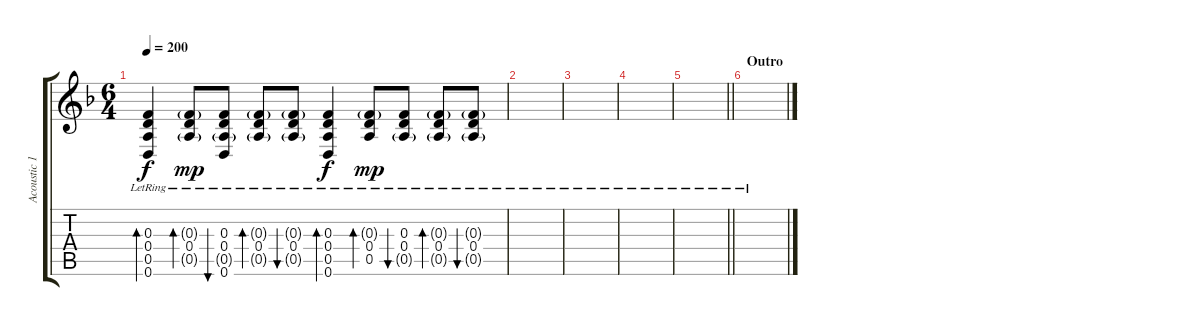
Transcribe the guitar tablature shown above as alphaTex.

\track ("Acoustic 12-string" "Acoustic 1") {instrument acousticguitarsteel}
\staff {score tabs}
\tuning (D4 A3 F3 D3 A2 D2) {hide}
\ts (6 4)
\tempo 200
\clef g2
\ks f
(0.3{lr} 0.4{lr} 0.5{lr} 0.6{lr}).4{bd 120 dy f} (0.3{g lr} 0.4{lr} 0.5{g lr}).8{bd 120 dy mp} (0.3{lr} 0.4{lr} 0.5{g lr} 0.6{lr}).8{bu 120} (0.3{g lr} 0.4{lr} 0.5{g lr}).8{bd 120} (0.3{g lr} 0.4{lr} 0.5{g lr}).8{bu 120} (0.3{lr} 0.4{lr} 0.5{lr} 0.6{lr}).4{bd 120 dy f} (0.3{g lr} 0.4{lr} 0.5{lr}).8{bd 120 dy mp} (0.3{lr} 0.4{lr} 0.5{g lr}).8{bu 120} (0.3{g lr} 0.4{lr} 0.5{g lr}).8{bd 120} (0.3{g lr} 0.4{lr} 0.5{g lr}).8{bu 120} |
|
|
|
\barLineRight lightlight
|
\section ("" "Outro")
